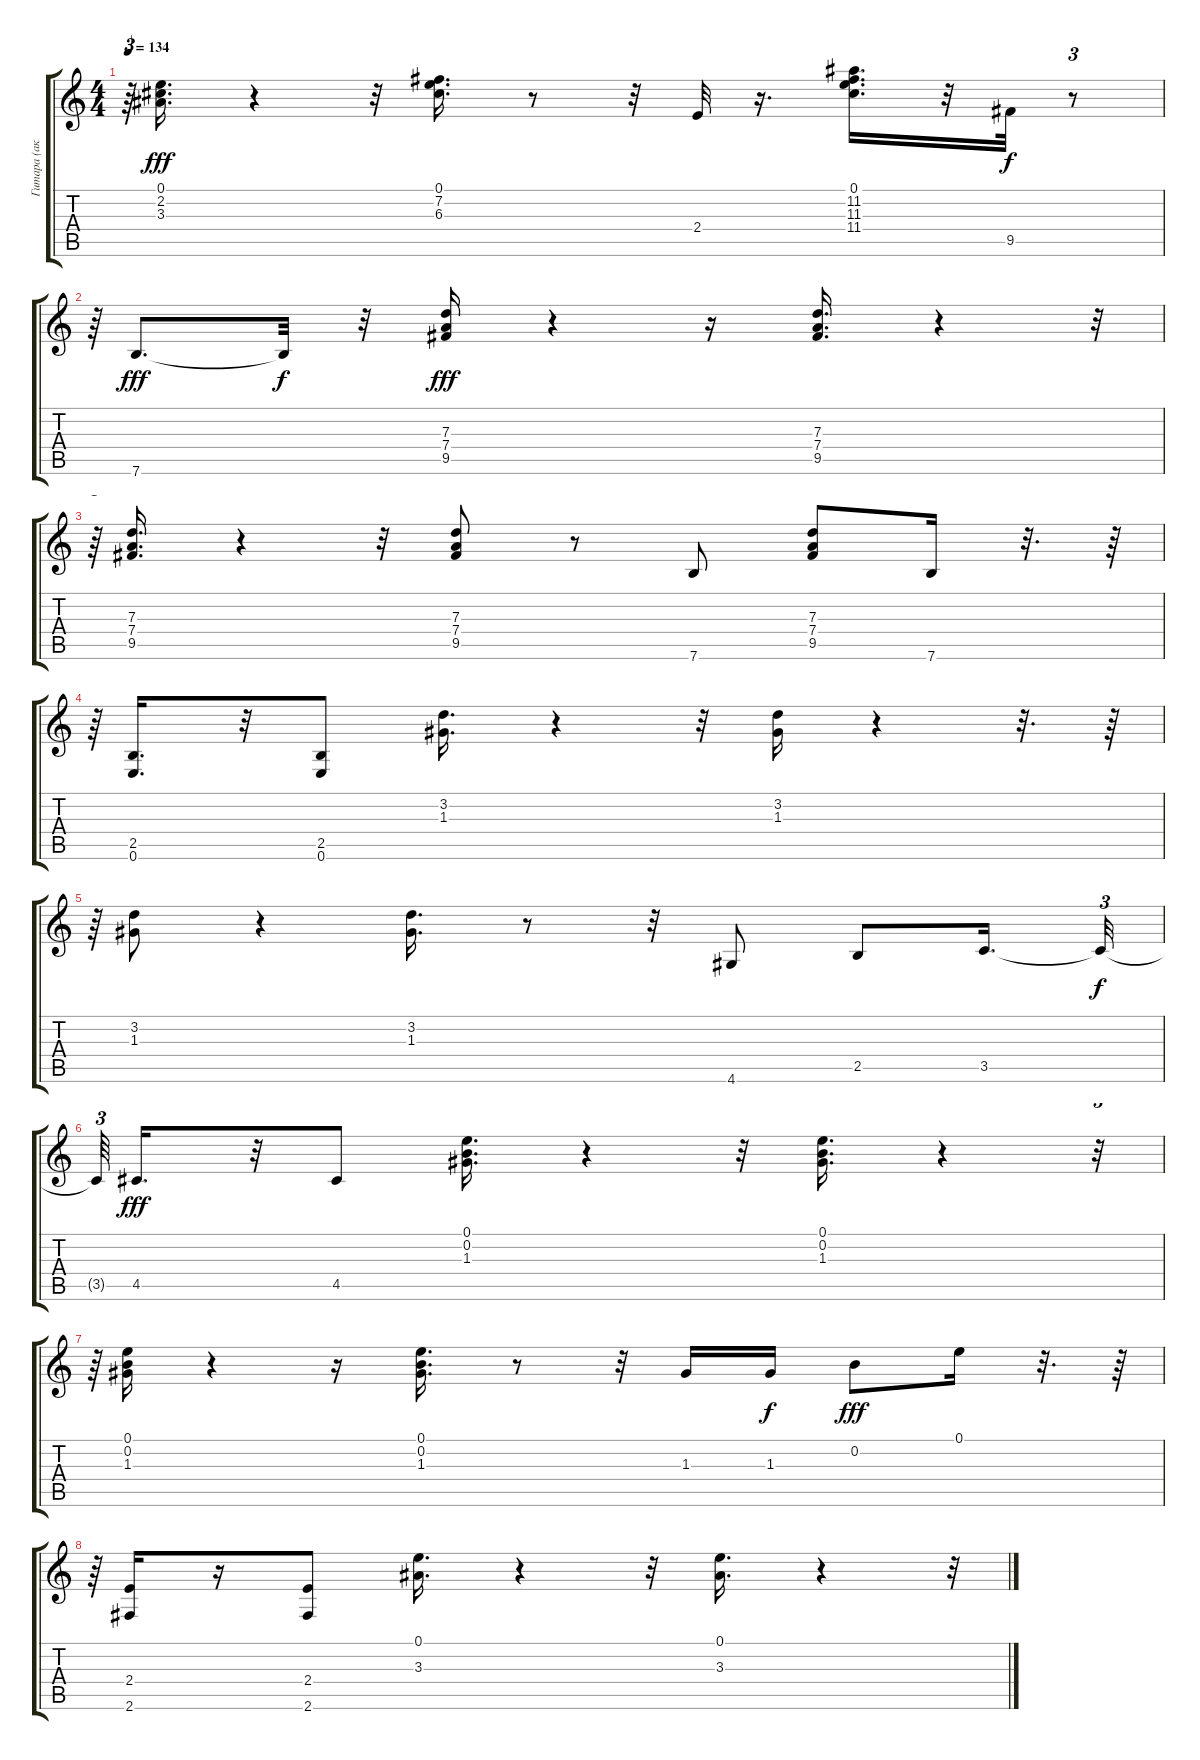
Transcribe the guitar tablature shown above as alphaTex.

\track ("Гитара (аккомпанемент)" "Гитара (ак") {instrument electricguitarclean}
\staff {score tabs}
\tuning (E4 B3 G3 D3 A2 E2) {hide}
\ts (4 4)
\tempo 134
\clef g2
\ks c
r.64{tu (3 2) dy fff} (0.1 2.2 3.3).16{d} r.4 r.32 (0.1 7.2 6.3).16{d} r.8 r.32 2.4.32 r.16{d} (0.1 11.2 11.3 11.4).16{d} r.32 9.5.32{dy f} r.8{tu (3 2)} |
r.64{tu (3 2)} 7.6.8{d dy fff} 7.6{t}.32{dy f} r.32 (7.3 7.4 9.5).16{dy fff} r.4 r.16 (7.3 7.4 9.5).16{d} r.4 r.32{tu (3 2)} |
r.64{tu (3 2)} (7.3 7.4 9.5).16{d} r.4 r.32 (7.3 7.4 9.5).8 r.8 7.6.8 (7.3 7.4 9.5).8 7.6.16 r.32{d} r.64 |
r.64{tu (3 2)} (2.5 0.6).16{d} r.32 (2.5 0.6).8 (3.2 1.3).16{d} r.4 r.32 (3.2 1.3).16 r.4 r.32{d} r.64 |
r.64{tu (3 2)} (3.2 1.3).8 r.4 (3.2 1.3).16{d} r.8 r.32 4.6.8 2.5.8 3.5.16{d} 3.5{t}.32{tu (3 2) dy f} |
3.5{t}.64{tu (3 2)} 4.5.16{d dy fff} r.32 4.5.8 (0.1 0.2 1.3).16{d} r.4 r.32 (0.1 0.2 1.3).16{d} r.4 r.32{tu (3 2)} |
r.64{tu (3 2)} (0.1 0.2 1.3).16 r.4 r.16 (0.1 0.2 1.3).16{d} r.8 r.32 1.3.16 1.3.16{dy f} 0.2.8{dy fff} 0.1.16 r.32{d} r.64 |
r.64{tu (3 2)} (2.4 2.6).16 r.16 (2.4 2.6).8 (0.1 3.3).16{d} r.4 r.32 (0.1 3.3).16{d} r.4 r.32{tu (3 2)}
